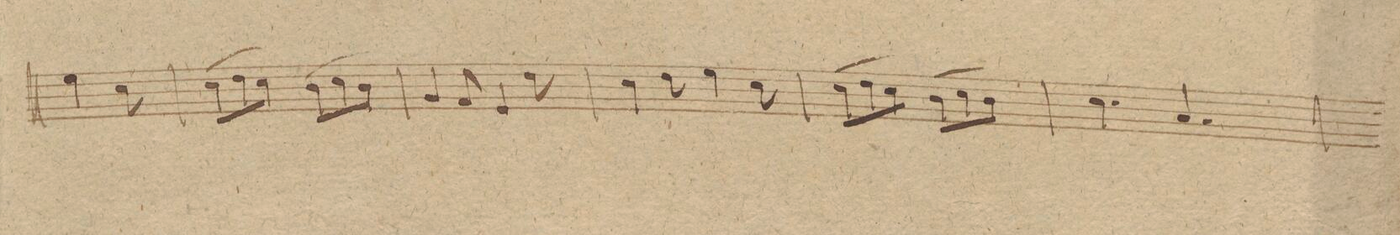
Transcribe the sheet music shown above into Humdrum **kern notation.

**kern	**dynam
*I"Clarinetto in A	*
*clefG2	*
*k[f#c#g#]	*
*M6/8	*
4cc#\	.
8a\	.
=120	=120
(8a\L	.
8b\	.
8a\J)	.
(8g#\L	.
8a\	.
8g#\J)	.
=121	=121
4e/	.
8d/	.
4c#/	.
8b\	.
=122	=122
4a\	.
8b\	.
4cc#\	.
8a\	.
=123	=123
(8a\L	.
8b\	.
8a\J)	.
(8g#\L	.
8a\	.
8g#\J)	.
=124	=124
4.a\	.
4.f#/	.
=125	=125
*-	*-
